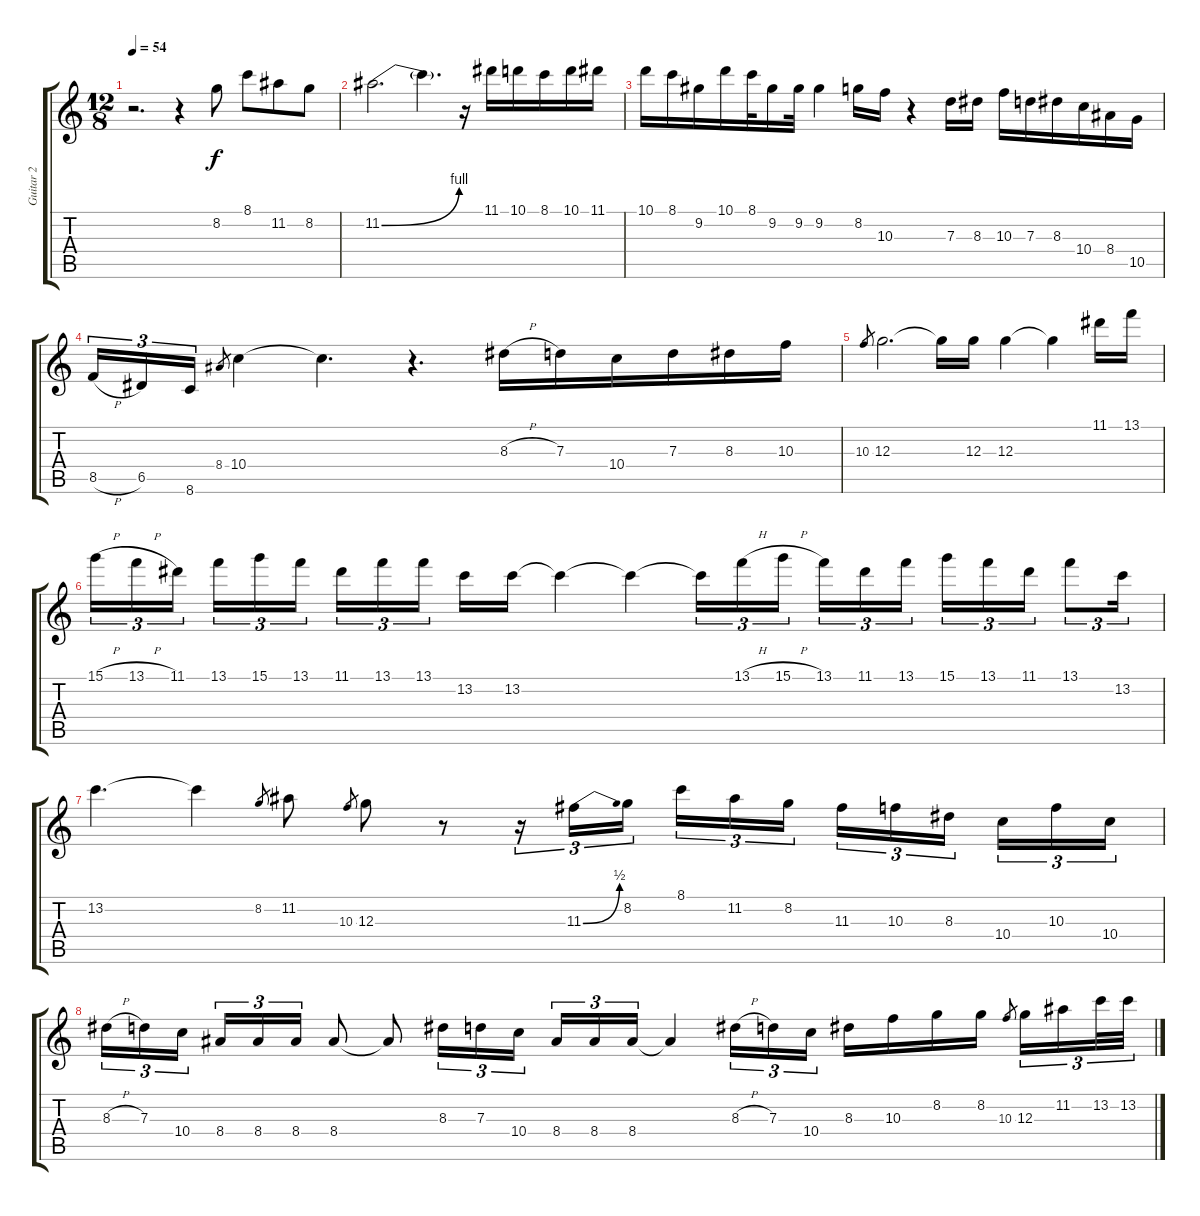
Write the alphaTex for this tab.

\track ("Guitar 2" "Guitar 2") {instrument electricguitarclean}
\staff {score tabs}
\tuning (E4 B3 G3 D3 A2 E2) {hide}
\ts (12 8)
\tempo 54
\clef g2
\ks c
r.2{d dy f instrument electricguitarclean} r.4 8.2.8 8.1.8 11.2.8 8.2.8 |
11.2{be (bend 0 0 60 4)}.2{d} 11.2{t}.4{d} r.16 11.1.16 10.1.16 8.1.16 10.1.16 11.1.16 |
10.1.16 8.1.16 9.2.16 10.1.16 8.1.32 9.2.16 9.2.32 9.2.4 8.2.16 10.3.16 r.4 7.3.16 8.3.16 10.3.16 7.3.16 8.3.16 10.4.16 8.4.16 10.5.16 |
8.5{h}.16{tu (3 2)} 6.5.16{tu (3 2)} 8.6.16{tu (3 2)} 8.4.8{gr} 10.4.4 10.4{t}.4{d} r.4{d} 8.3{h}.16 7.3.16 10.4.16 7.3.16 8.3.16 10.3.16 |
10.3.8{gr} 12.3.2{d} 12.3{t}.16 12.3.16 12.3.4 12.3{t}.4 11.1.16 13.1.16 |
15.1{h}.16{tu (3 2)} 13.1{h}.16{tu (3 2)} 11.1.16{tu (3 2) beam splitsecondary} 13.1.16{tu (3 2)} 15.1.16{tu (3 2)} 13.1.16{tu (3 2) beam splitsecondary} 11.1.16{tu (3 2)} 13.1.16{tu (3 2)} 13.1.16{tu (3 2)} 13.2.16 13.2.16 13.2{t}.4 13.2{t}.4 13.2{t}.16{tu (3 2)} 13.1{h}.16{tu (3 2)} 15.1{h}.16{tu (3 2)} 13.1.16{tu (3 2)} 11.1.16{tu (3 2)} 13.1.16{tu (3 2) beam splitsecondary} 15.1.16{tu (3 2)} 13.1.16{tu (3 2)} 11.1.16{tu (3 2)} 13.1.8{tu (3 2)} 13.2.16{tu (3 2)} |
13.2.4{d} 13.2{t}.4 8.2.8{gr} 11.2.8 10.3.8{gr} 12.3.8 r.8 r.16{tu (3 2)} 11.3{be (bend 0 0 60 2)}.16{tu (3 2)} 8.2.16{tu (3 2)} 8.1.16{tu (3 2)} 11.2.16{tu (3 2)} 8.2.16{tu (3 2) beam splitsecondary} 11.3.16{tu (3 2)} 10.3.16{tu (3 2)} 8.3.16{tu (3 2) beam splitsecondary} 10.4.16{tu (3 2)} 10.3.16{tu (3 2)} 10.4.16{tu (3 2)} |
8.3{h}.16{tu (3 2)} 7.3.16{tu (3 2)} 10.4.16{tu (3 2) beam splitsecondary} 8.4.16{tu (3 2)} 8.4.16{tu (3 2)} 8.4.16{tu (3 2)} 8.4.8 8.4{t}.8 8.3.16{tu (3 2)} 7.3.16{tu (3 2)} 10.4.16{tu (3 2) beam splitsecondary} 8.4.16{tu (3 2)} 8.4.16{tu (3 2)} 8.4.16{tu (3 2)} 8.4{t}.4 8.3{h}.16{tu (3 2)} 7.3.16{tu (3 2)} 10.4.16{tu (3 2)} 8.3.16 10.3.16 8.2.16 8.2.16 10.3.8{gr beam splitsecondary} 12.3.16{tu (3 2)} 11.2.16{tu (3 2)} 13.2.32{tu (3 2)} 13.2.32{tu (3 2)}
